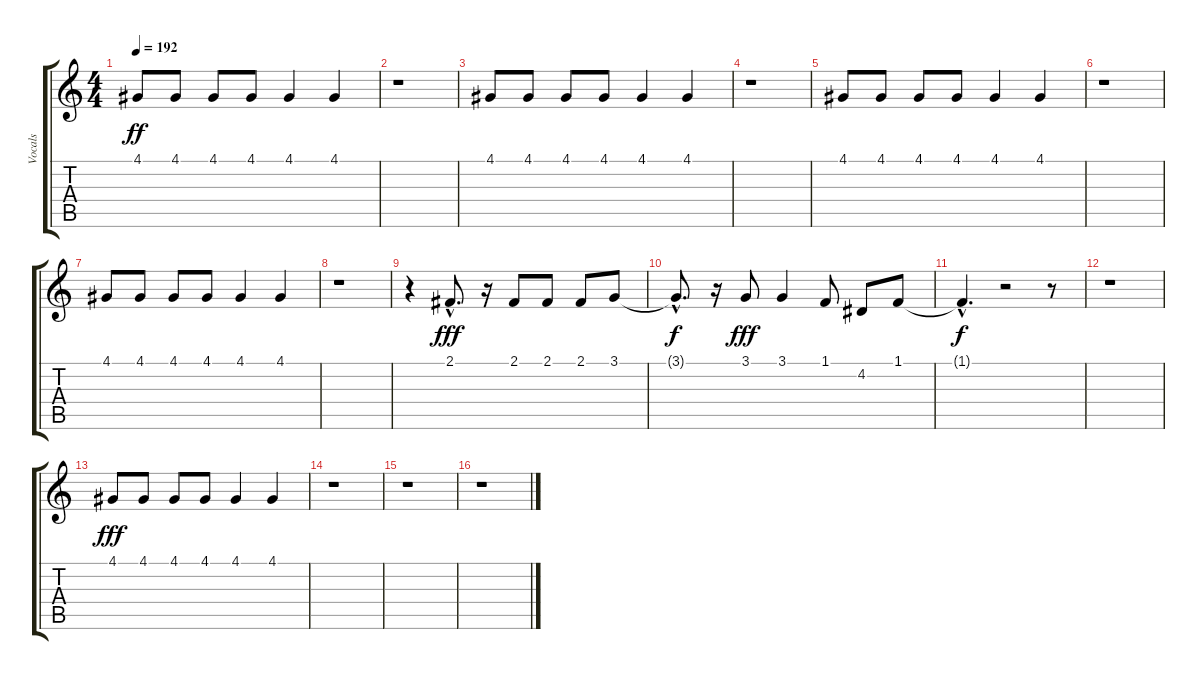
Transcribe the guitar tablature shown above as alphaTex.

\track ("Vocals" "Vocals") {instrument panflute}
\staff {score tabs}
\tuning (E4 B3 G3 D3 A2 E2) {hide}
\ts (4 4)
\tempo 192
\clef g2
\ks c
4.1.8{dy ff} 4.1.8 4.1.8 4.1.8 4.1.4 4.1.4 |
r.1 |
4.1.8 4.1.8 4.1.8 4.1.8 4.1.4 4.1.4 |
r.1 |
4.1.8 4.1.8 4.1.8 4.1.8 4.1.4 4.1.4 |
r.1 |
4.1.8 4.1.8 4.1.8 4.1.8 4.1.4 4.1.4 |
r.1 |
r.4 2.1{hac}.8{d dy fff} r.16 2.1.8 2.1.8 2.1.8 3.1.8 |
3.1{hac t}.8{d dy f} r.16 3.1.8{dy fff} 3.1.4 1.1.8 4.2.8 1.1.8 |
1.1{hac t}.4{d dy f} r.2 r.8 |
r.1 |
4.1.8{dy fff} 4.1.8 4.1.8 4.1.8 4.1.4 4.1.4 |
r.1 |
r.1 |
r.1
